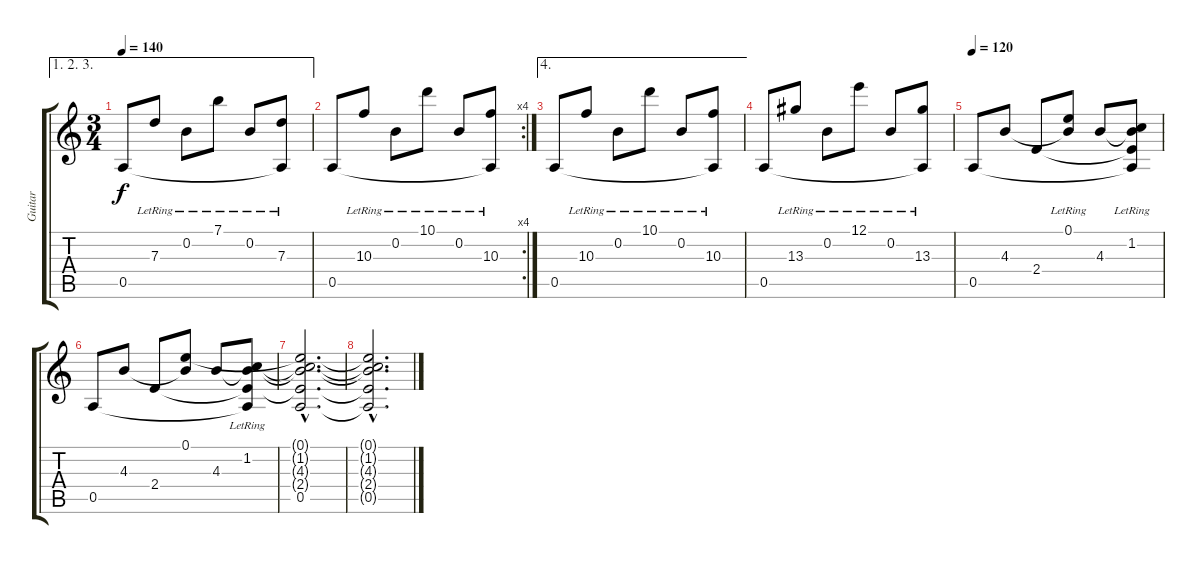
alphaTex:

\track ("Guitar" "Guitar") {instrument acousticguitarsteel}
\staff {score tabs}
\tuning (E4 B3 G3 D3 A2 E2) {hide}
\ae (1 2 3)
\ts (3 4)
\tempo 140
\clef g2
\ks c
0.5.8{dy f} 7.3{lr}.8 0.2{lr}.8 7.1{lr}.8 0.2{lr}.8 (7.3{lr} 0.5{t}).8 |
\rc 4
0.5.8 10.3{lr}.8 0.2{lr}.8 10.1{lr}.8 0.2{lr}.8 (10.3{lr} 0.5{t}).8 |
\ae 4
0.5.8 10.3{lr}.8 0.2{lr}.8 10.1{lr}.8 0.2{lr}.8 (10.3{lr} 0.5{t}).8 |
0.5.8 13.3{lr}.8 0.2{lr}.8 12.1{lr}.8 0.2{lr}.8 (13.3{lr} 0.5{t}).8 |
\tempo 120
0.5.8 4.3.8 2.4.8 (0.1{lr} 4.3{t}).8 4.3.8 (1.2{lr} 4.3{t} 2.4{t} 0.5{t}).8 |
0.5.8 4.3.8 2.4.8 (0.1 4.3{t}).8 4.3.8 (1.2{lr} 4.3{t} 2.4{t} 0.5{t}).8 |
(0.1{hac t} 1.2{hac t} 4.3{hac t} 2.4{hac t} 0.5{hac}).2{d} |
(0.1{hac t} 1.2{hac t} 4.3{hac t} 2.4{hac t} 0.5{hac t}).2{d}
